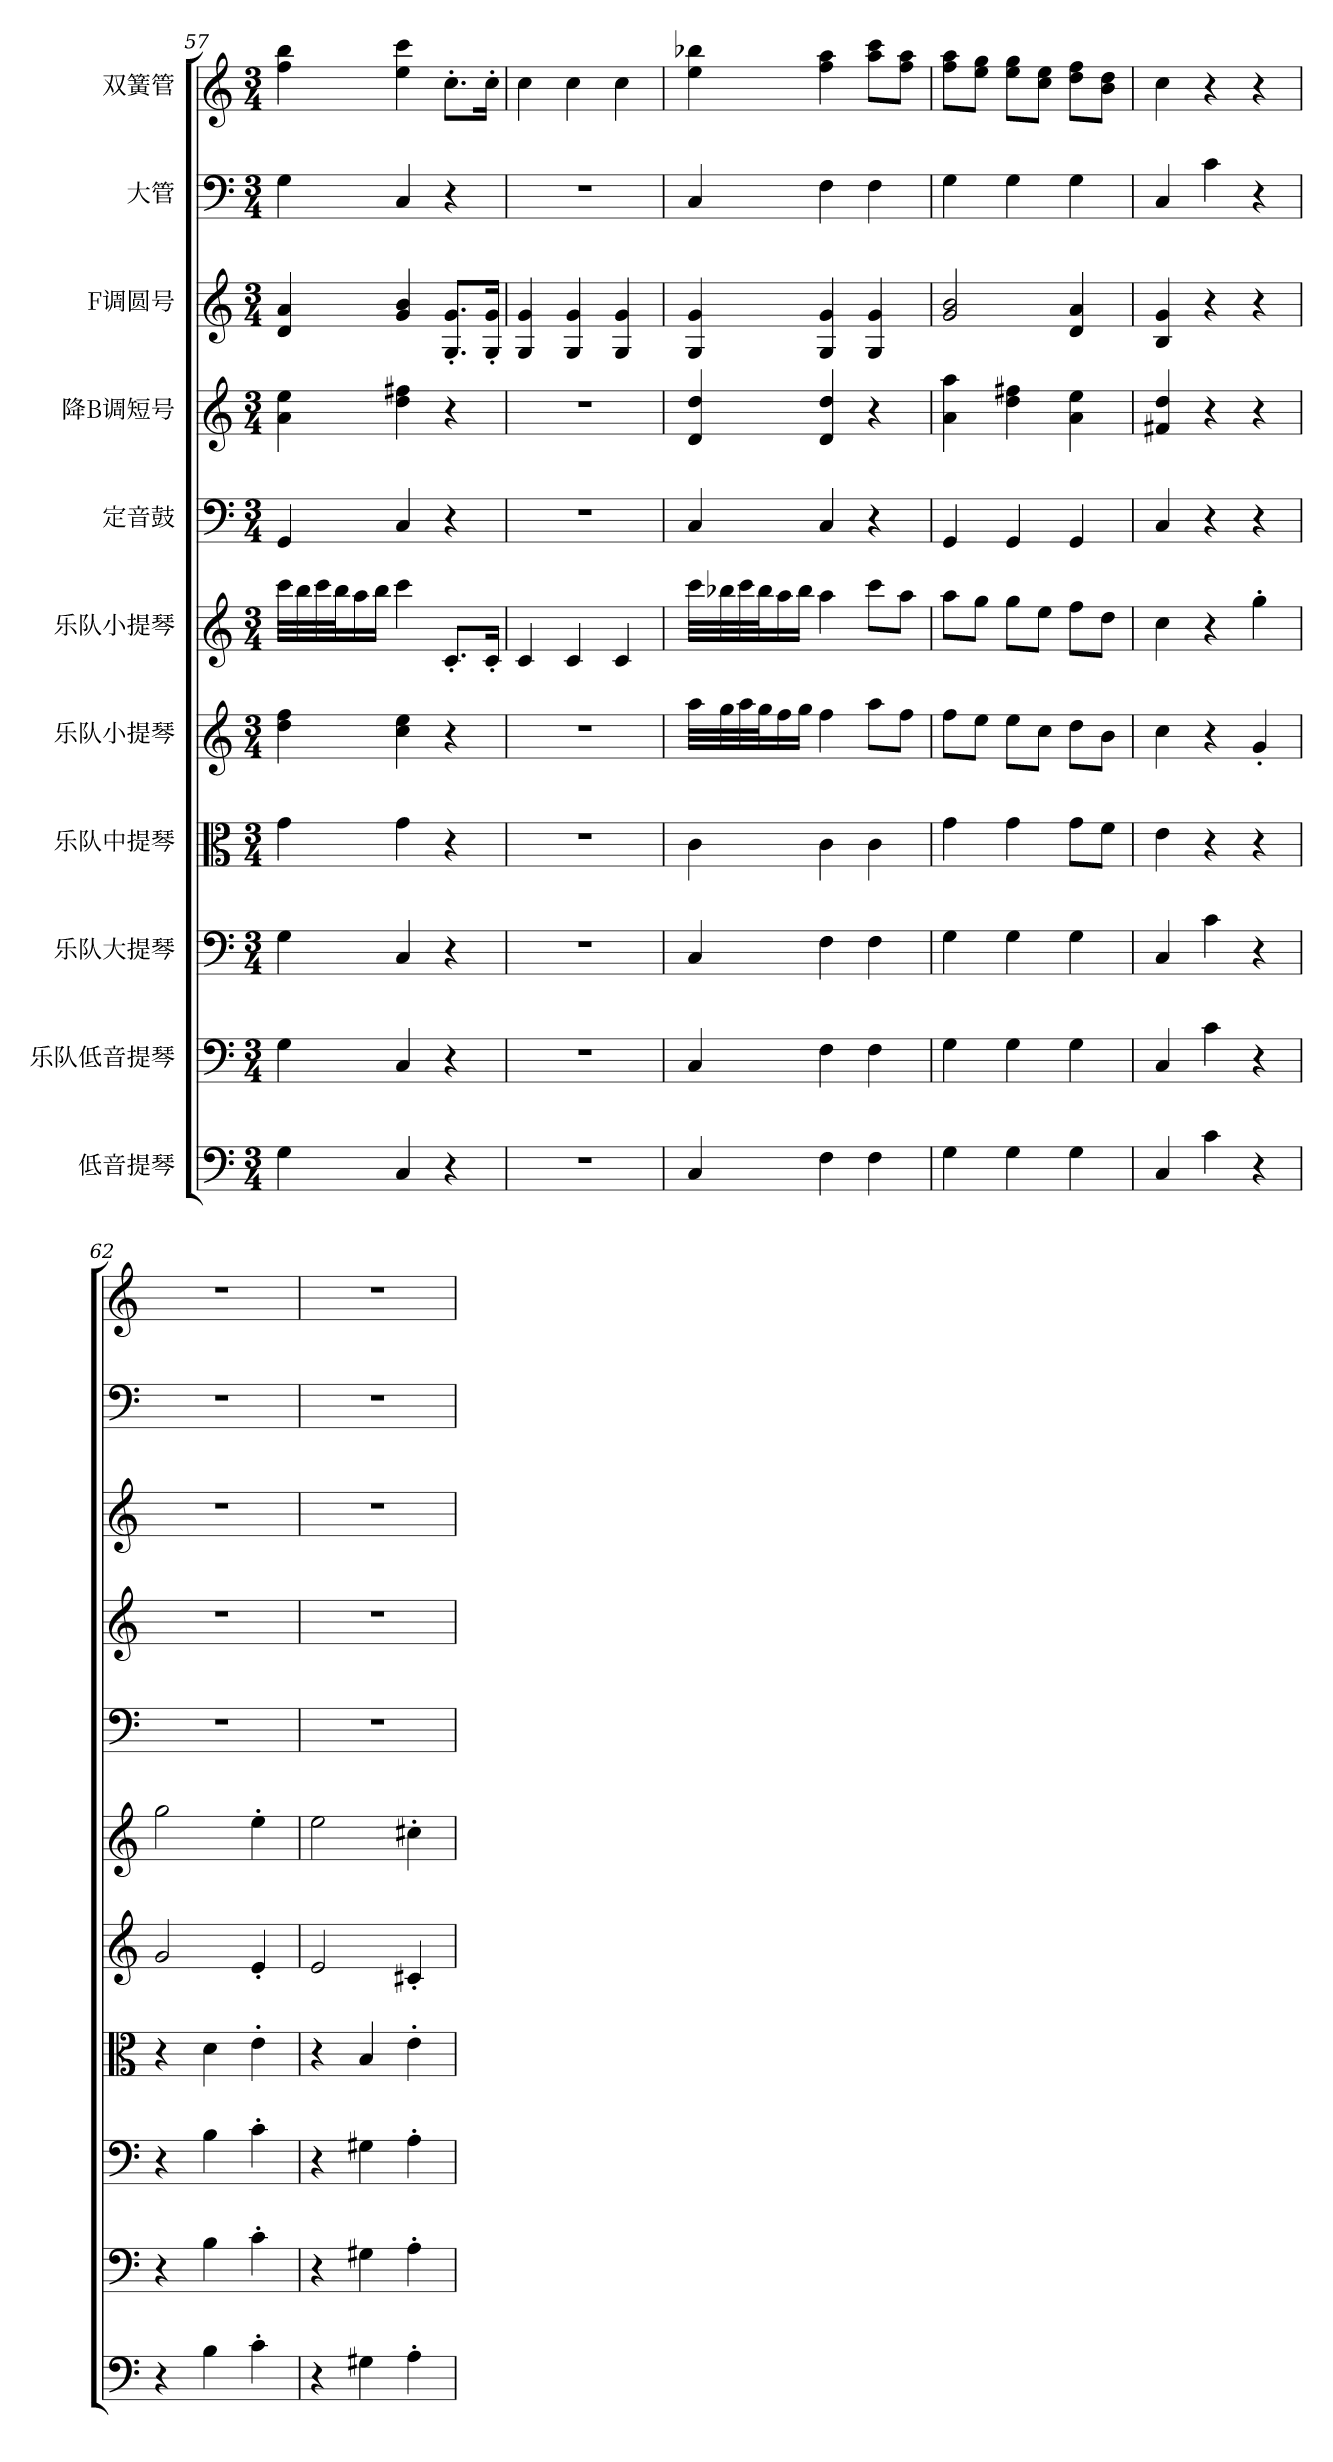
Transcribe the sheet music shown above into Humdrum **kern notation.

**kern	**kern	**kern	**kern	**kern	**kern	**kern	**kern	**kern	**kern	**kern
*part11	*part10	*part9	*part8	*part7	*part6	*part5	*part4	*part3	*part2	*part1
*staff11	*staff10	*staff9	*staff8	*staff7	*staff6	*staff5	*staff4	*staff3	*staff2	*staff1
*I"低音提琴	*I"乐队低音提琴	*I"乐队大提琴	*I"乐队中提琴	*I"乐队小提琴	*I"乐队小提琴	*I"定音鼓	*I"降B调短号	*I"F调圆号	*I"大管	*I"双簧管
!!LO:PB:g=z
*clefF4	*clefF4	*clefF4	*clefC3	*clefG2	*clefG2	*clefF4	*clefG2	*clefG2	*clefF4	*clefG2
*ITrd7c12	*ITrd7c12	*	*	*	*	*	*ITrd1c2	*ITrd4c7	*	*
*k[]	*k[]	*k[]	*k[]	*k[]	*k[]	*k[]	*k[b-e-]	*k[b-]	*k[]	*k[]
*M3/4	*M3/4	*M3/4	*M3/4	*M3/4	*M3/4	*M3/4	*M3/4	*M3/4	*M3/4	*M3/4
=57	=57	=57	=57	=57	=57	=57	=57	=57	=57	=57
4GG\	4GG\	4G\	4g\	4dd\ 4ff\	32ccc\LLL	4GG/	4g\ 4dd\	4G/ 4d/	4G\	4ff\ 4bb\
.	.	.	.	.	32bb\	.	.	.	.	.
.	.	.	.	.	32ccc\	.	.	.	.	.
.	.	.	.	.	32bb\J	.	.	.	.	.
.	.	.	.	.	16aa\	.	.	.	.	.
.	.	.	.	.	16bb\JJ	.	.	.	.	.
4CC/	4CC/	4C/	4g\	4cc\ 4ee\	4ccc\	4C/	4cc\ 4een\	4c/ 4e/	4C/	4ee\ 4ccc\
4r	4r	4r	4r	4r	8.c'/L	4r	4r	8.C/' 8.c/'L	4r	8.cc'\L
.	.	.	.	.	16c'/Jk	.	.	16C/' 16c/'Jk	.	16cc'\Jk
=58	=58	=58	=58	=58	=58	=58	=58	=58	=58	=58
2.r	2.r	2.r	2.r	2.r	4c/	2.r	2.r	4C/ 4c/	2.r	4cc\
.	.	.	.	.	4c/	.	.	4C/ 4c/	.	4cc\
.	.	.	.	.	4c/	.	.	4C/ 4c/	.	4cc\
=59	=59	=59	=59	=59	=59	=59	=59	=59	=59	=59
4CC/	4CC/	4C/	4c\	32aa\LLL	32ccc\LLL	4C/	4c/ 4cc/	4C/ 4c/	4C/	4ee\ 4bb-X\
.	.	.	.	32gg\	32bb-X\	.	.	.	.	.
.	.	.	.	32aa\	32ccc\	.	.	.	.	.
.	.	.	.	32gg\J	32bb-\J	.	.	.	.	.
.	.	.	.	16ff\	16aa\	.	.	.	.	.
.	.	.	.	16gg\JJ	16bb-\JJ	.	.	.	.	.
4FF\	4FF\	4F\	4c\	4ff\	4aa\	4C/	4c/ 4cc/	4C/ 4c/	4F\	4ff\ 4aa\
4FF\	4FF\	4F\	4c\	8aa\L	8ccc\L	4r	4r	4C/ 4c/	4F\	8aa\ 8ccc\L
.	.	.	.	8ff\J	8aa\J	.	.	.	.	8ff\ 8aa\J
=60	=60	=60	=60	=60	=60	=60	=60	=60	=60	=60
4GG\	4GG\	4G\	4g\	8ff\L	8aa\L	4GG/	4g\ 4gg\	2c/ 2e/	4G\	8ff\ 8aa\L
.	.	.	.	8ee\J	8gg\J	.	.	.	.	8ee\ 8gg\J
4GG\	4GG\	4G\	4g\	8ee\L	8gg\L	4GG/	4cc\ 4een\	.	4G\	8ee\ 8gg\L
.	.	.	.	8cc\J	8ee\J	.	.	.	.	8cc\ 8ee\J
4GG\	4GG\	4G\	8g\L	8dd\L	8ff\L	4GG/	4g\ 4dd\	4G/ 4d/	4G\	8dd\ 8ff\L
.	.	.	8f\J	8b\J	8dd\J	.	.	.	.	8b\ 8dd\J
=61	=61	=61	=61	=61	=61	=61	=61	=61	=61	=61
*	*	*	*	*	*	*	*	*	*	*MM128
4CC/	4CC/	4C/	4e\	4cc\	4cc\	4C/	4en/ 4cc/	4E/ 4c/	4C/	4cc\
4C\	4C\	4c\	4r	4r	4r	4r	4r	4r	4c\	4r
4r	4r	4r	4r	4g'/	4gg'\	4r	4r	4r	4r	4r
!!LO:PB:g=z
=62	=62	=62	=62	=62	=62	=62	=62	=62	=62	=62
4r	4r	4r	4r	2g/	2gg\	2.r	2.r	2.r	2.r	2.r
4BB\	4BB\	4B\	4d\	.	.	.	.	.	.	.
4C'\	4C'\	4c'\	4e'\	4e'/	4ee'\	.	.	.	.	.
=63	=63	=63	=63	=63	=63	=63	=63	=63	=63	=63
4r	4r	4r	4r	2e/	2ee\	2.r	2.r	2.r	2.r	2.r
4GG#X\	4GG#X\	4G#X\	4B/	.	.	.	.	.	.	.
4AA'\	4AA'\	4A'\	4e'\	4c#X'/	4cc#X'\	.	.	.	.	.
=	=	=	=	=	=	=	=	=	=	=
*-	*-	*-	*-	*-	*-	*-	*-	*-	*-	*-
